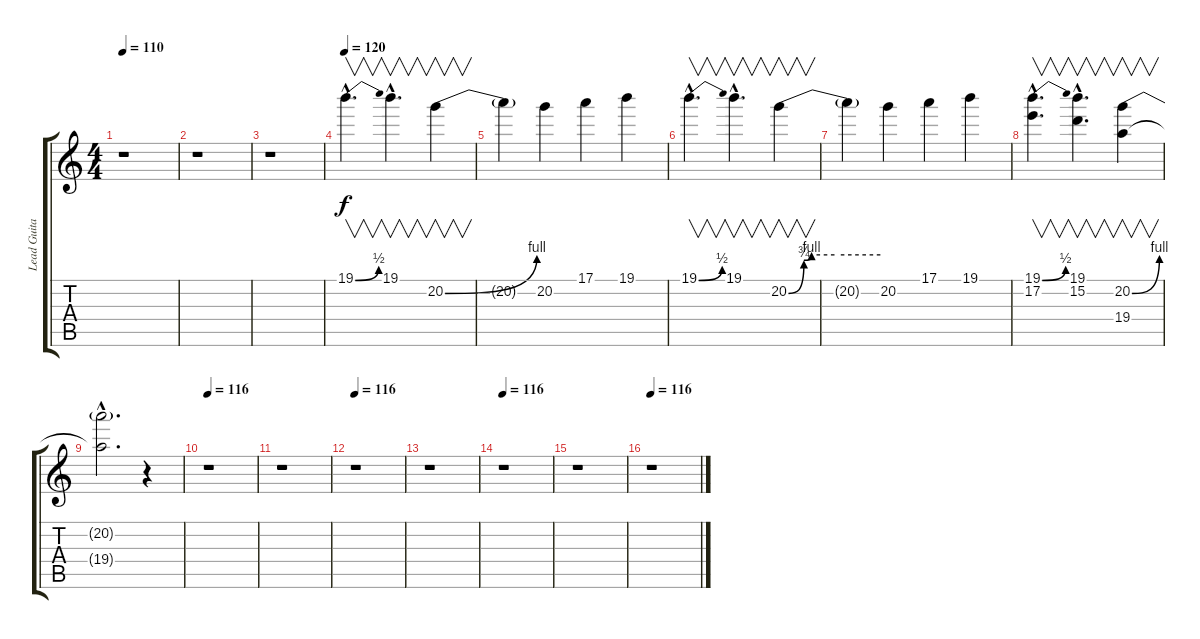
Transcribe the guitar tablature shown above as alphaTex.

\track ("Lead Guitar" "Lead Guita") {instrument overdrivenguitar}
\staff {score tabs}
\tuning (E4 B3 G3 D3 A2 E2) {hide}
\ts (4 4)
\tempo 110
\clef g2
\ks c
r.1{dy f} |
r.1 |
r.1 |
\tempo 120
19.1{be (bend 0 0 60 2) hac}.4{v d} 19.1{hac}.4{v d} 20.2{be (bend 0 0 60 4)}.4{v} |
20.2{t}.4 20.2.4 17.1.4 19.1.4 |
19.1{be (bend 0 0 60 2) hac}.4{v d} 19.1{hac}.4{v d} 20.2{be (custom 0 0 10 3 15 4 30 4 60 4)}.4{v} |
20.2{t}.4 20.2.4 17.1.4 19.1.4 |
(19.1{be (bend 0 0 60 2) hac} 17.2{hac}).4{v d} (19.1{hac} 15.2{hac}).4{v d} (20.2{be (bend 0 0 60 4)} 19.4).4{v} |
(20.2{hac t} 19.4{hac t}).2{d} r.4 |
\tempo 116
r.1 |
r.1 |
\tempo 116
r.1 |
r.1 |
\tempo 116
r.1 |
r.1 |
\tempo 116
r.1
